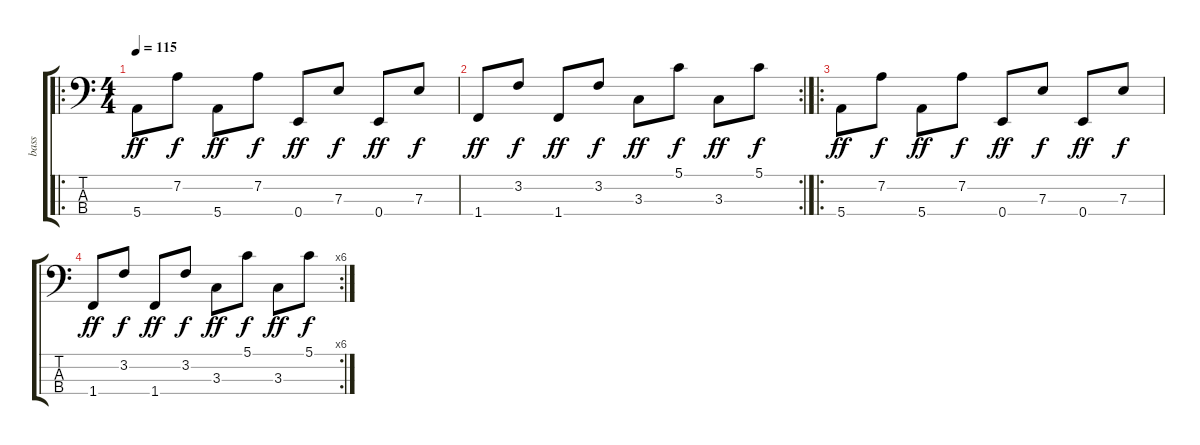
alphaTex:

\track ("bass" "bass") {instrument electricbassfinger}
\staff {score tabs}
\tuning (G2 D2 A1 E1) {hide}
\ro
\ts (4 4)
\tempo 115
\clef f4
\ks c
5.4.8{dy ff instrument electricbassfinger} 7.2.8{dy f} 5.4.8{dy ff} 7.2.8{dy f} 0.4.8{dy ff} 7.3.8{dy f} 0.4.8{dy ff} 7.3.8{dy f} |
\rc 2
1.4.8{dy ff} 3.2.8{dy f} 1.4.8{dy ff} 3.2.8{dy f} 3.3.8{dy ff} 5.1.8{dy f} 3.3.8{dy ff} 5.1.8{dy f} |
\ro
5.4.8{dy ff} 7.2.8{dy f} 5.4.8{dy ff} 7.2.8{dy f} 0.4.8{dy ff} 7.3.8{dy f} 0.4.8{dy ff} 7.3.8{dy f} |
\rc 6
1.4.8{dy ff} 3.2.8{dy f} 1.4.8{dy ff} 3.2.8{dy f} 3.3.8{dy ff} 5.1.8{dy f} 3.3.8{dy ff} 5.1.8{dy f}
